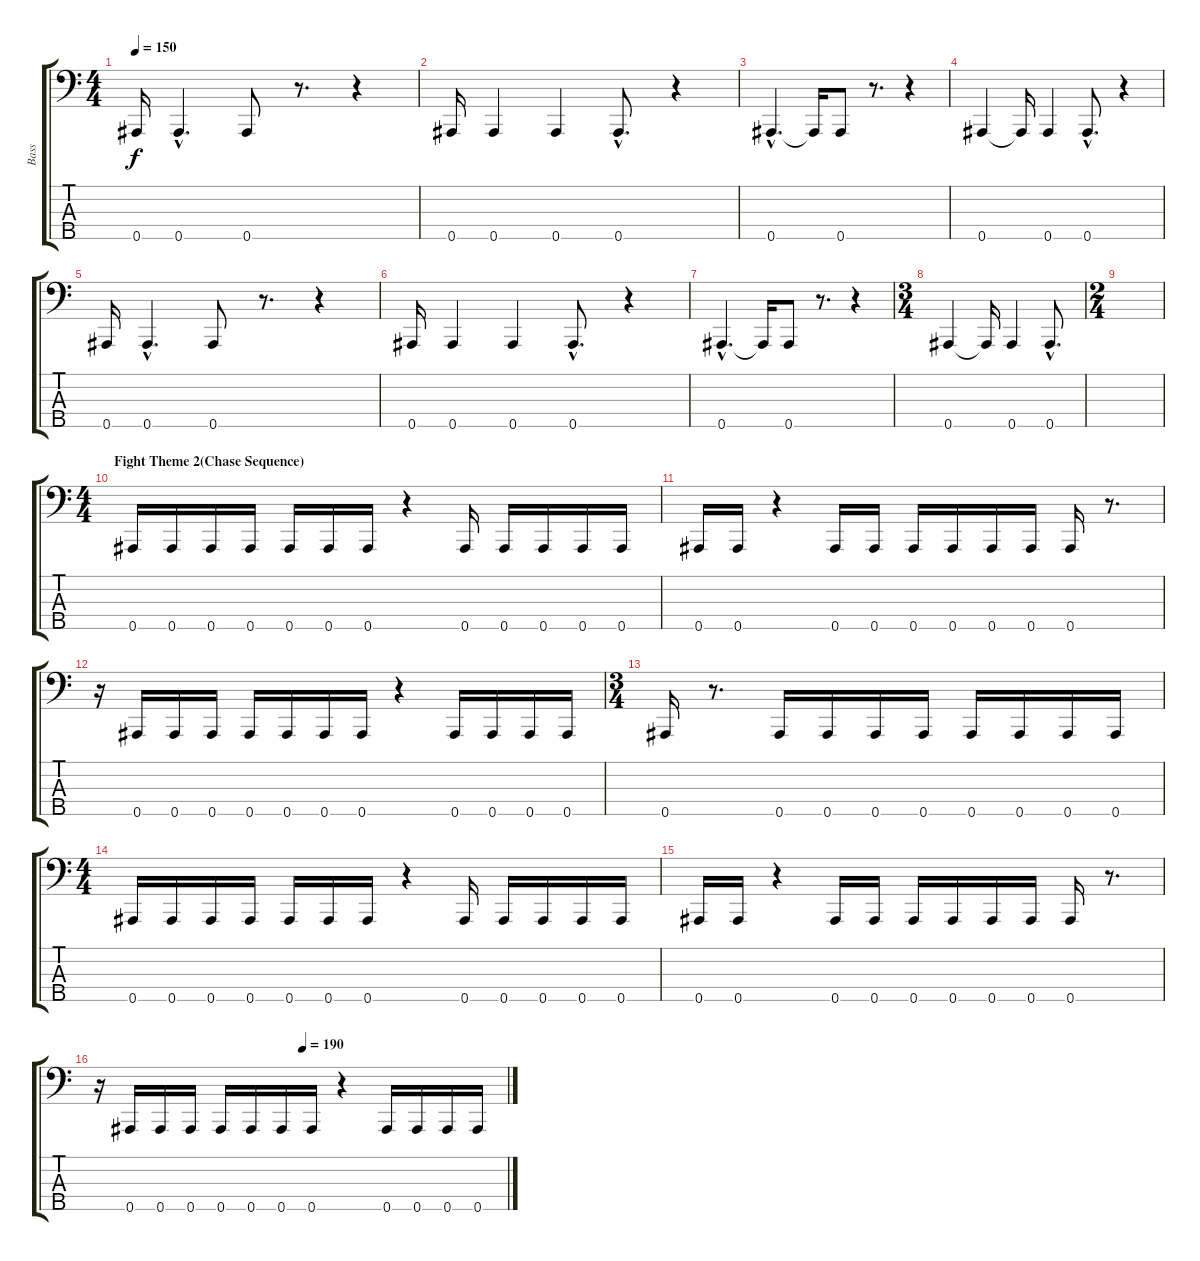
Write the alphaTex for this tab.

\track ("Bass" "Bass") {instrument electricbassfinger}
\staff {score tabs}
\tuning (Gb2 Db2 Ab1 Eb1 Bb0) {hide}
\ts (4 4)
\tempo 150
\clef f4
\ks c
0.5.16{dy f} 0.5{hac}.4{d} 0.5.8 r.8{d} r.4 |
0.5.16 0.5.4 0.5.4 0.5{hac}.8{d} r.4 |
0.5{hac}.4{d} 0.5{t}.16 0.5.8 r.8{d} r.4 |
0.5.4 0.5{t}.16 0.5.4 0.5{hac}.8{d} r.4 |
0.5.16 0.5{hac}.4{d} 0.5.8 r.8{d} r.4 |
0.5.16 0.5.4 0.5.4 0.5{hac}.8{d} r.4 |
0.5{hac}.4{d} 0.5{t}.16 0.5.8 r.8{d} r.4 |
\ts (3 4)
0.5.4 0.5{t}.16 0.5.4 0.5{hac}.8{d} |
\ts (2 4)
|
\ts (4 4)
\section ("" "Fight Theme 2(Chase Sequence)")
0.5.16 0.5.16 0.5.16 0.5.16 0.5.16 0.5.16 0.5.16 r.4 0.5.16 0.5.16 0.5.16 0.5.16 0.5.16 |
0.5.16 0.5.16 r.4 0.5.16 0.5.16 0.5.16 0.5.16 0.5.16 0.5.16 0.5.16 r.8{d} |
r.16 0.5.16 0.5.16 0.5.16 0.5.16 0.5.16 0.5.16 0.5.16 r.4 0.5.16 0.5.16 0.5.16 0.5.16 |
\ts (3 4)
0.5.16 r.8{d} 0.5.16 0.5.16 0.5.16 0.5.16 0.5.16 0.5.16 0.5.16 0.5.16 |
\ts (4 4)
0.5.16 0.5.16 0.5.16 0.5.16 0.5.16 0.5.16 0.5.16 r.4 0.5.16 0.5.16 0.5.16 0.5.16 0.5.16 |
0.5.16 0.5.16 r.4 0.5.16 0.5.16 0.5.16 0.5.16 0.5.16 0.5.16 0.5.16 r.8{d} |
\tempo (190 0.5)
r.16 0.5.16 0.5.16 0.5.16 0.5.16 0.5.16 0.5.16 0.5.16 r.4 0.5.16 0.5.16 0.5.16 0.5.16
